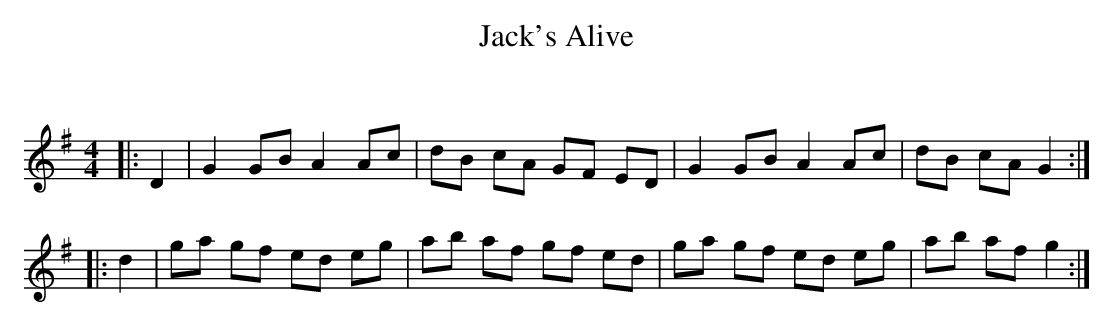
X:1
T: Jack's Alive
C:
Q: 232
K:G
M:4/4
L:1/8
|:D2|G2 GB A2 Ac|dB cA GF ED|G2 GB A2 Ac|dB cA G2:|
|:d2|ga gf ed eg|ab af gf ed|ga gf ed eg|ab af g2:|
